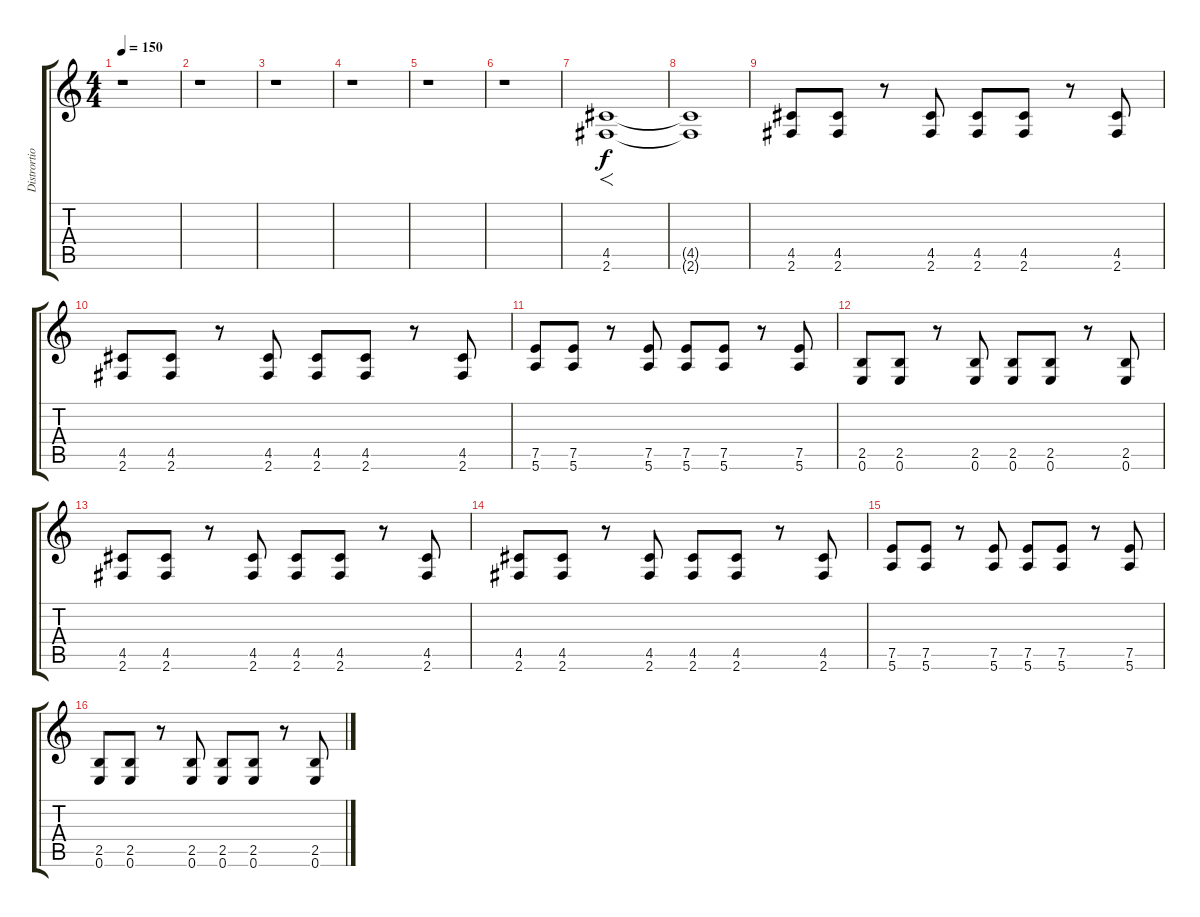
\track ("Distrortion Guitar" "Distrortio") {instrument distortionguitar}
\staff {score tabs}
\tuning (E4 B3 G3 D3 A2 E2) {hide}
\ts (4 4)
\tempo 150
\clef g2
\ks c
r.1{dy f} |
r.1 |
r.1 |
r.1 |
r.1 |
r.1 |
(4.5 2.6).1{f} |
(4.5{t} 2.6{t}).1 |
(4.5 2.6).8 (4.5 2.6).8 r.8 (4.5 2.6).8 (4.5 2.6).8 (4.5 2.6).8 r.8 (4.5 2.6).8 |
(4.5 2.6).8 (4.5 2.6).8 r.8 (4.5 2.6).8 (4.5 2.6).8 (4.5 2.6).8 r.8 (4.5 2.6).8 |
(7.5 5.6).8 (7.5 5.6).8 r.8 (7.5 5.6).8 (7.5 5.6).8 (7.5 5.6).8 r.8 (7.5 5.6).8 |
(2.5 0.6).8 (2.5 0.6).8 r.8 (2.5 0.6).8 (2.5 0.6).8 (2.5 0.6).8 r.8 (2.5 0.6).8 |
(4.5 2.6).8 (4.5 2.6).8 r.8 (4.5 2.6).8 (4.5 2.6).8 (4.5 2.6).8 r.8 (4.5 2.6).8 |
(4.5 2.6).8 (4.5 2.6).8 r.8 (4.5 2.6).8 (4.5 2.6).8 (4.5 2.6).8 r.8 (4.5 2.6).8 |
(7.5 5.6).8 (7.5 5.6).8 r.8 (7.5 5.6).8 (7.5 5.6).8 (7.5 5.6).8 r.8 (7.5 5.6).8 |
(2.5 0.6).8 (2.5 0.6).8 r.8 (2.5 0.6).8 (2.5 0.6).8 (2.5 0.6).8 r.8 (2.5 0.6).8
